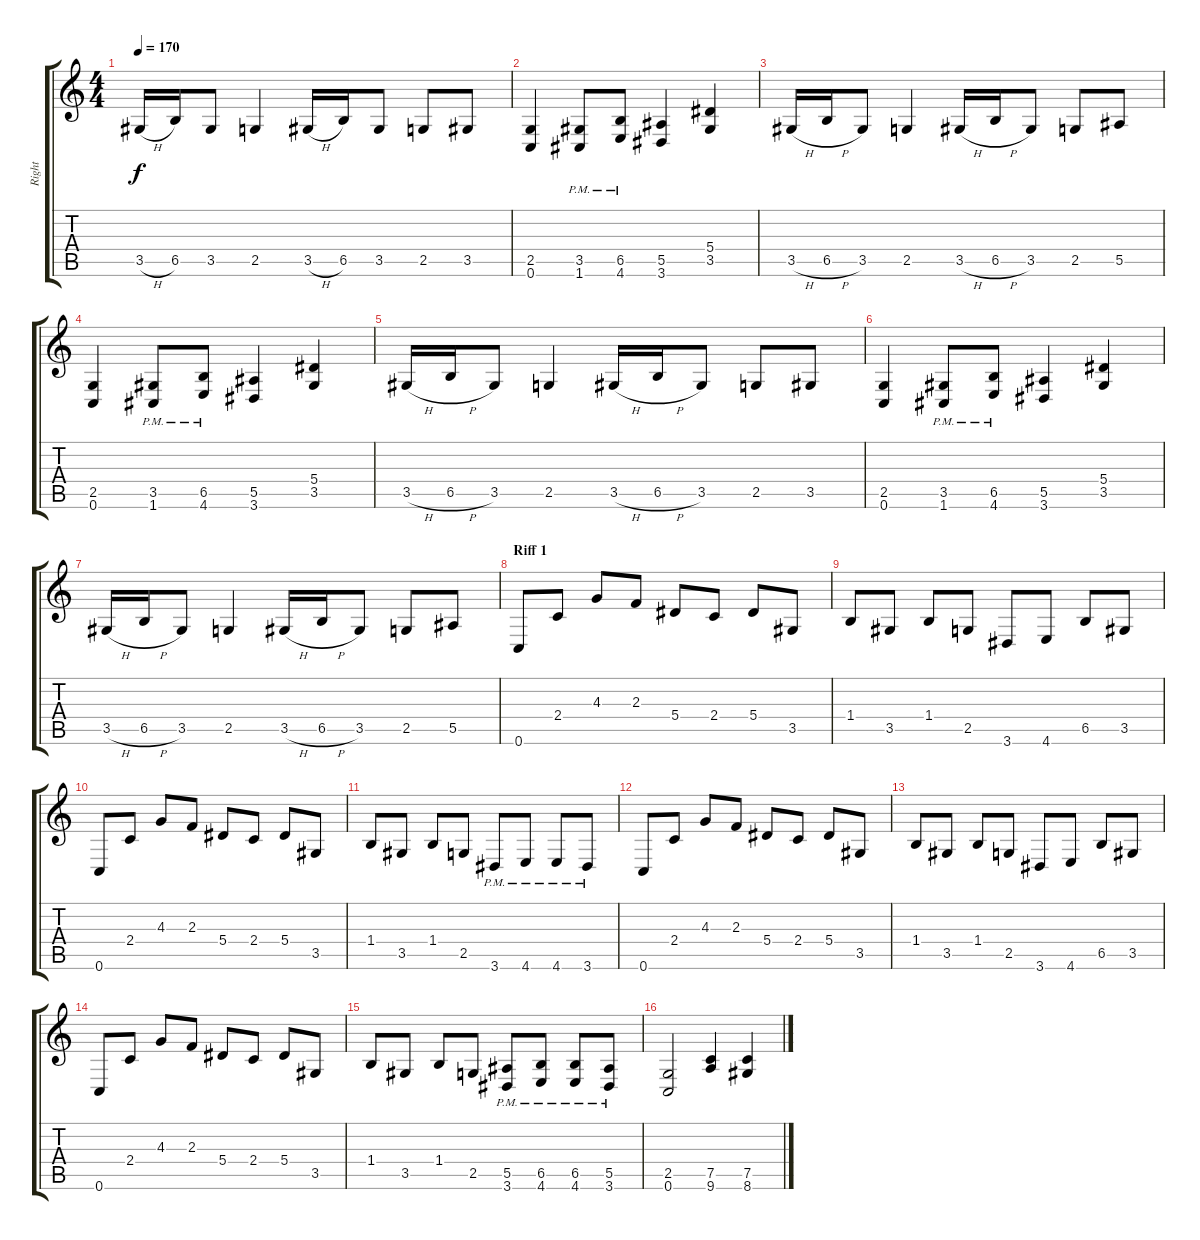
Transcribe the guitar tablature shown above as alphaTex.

\track ("Right" "Right") {instrument distortionguitar}
\staff {score tabs}
\tuning (C4 G3 Eb3 Bb2 F2 C2) {hide}
\ts (4 4)
\tempo 170
\clef g2
\ks c
3.5{h}.16{dy f} 6.5.16 3.5.8 2.5.4 3.5{h}.16 6.5.16 3.5.8 2.5.8 3.5.8 |
(2.5 0.6).4 (3.5{pm} 1.6{pm}).8 (6.5{pm} 4.6{pm}).8 (5.5 3.6).4 (5.4 3.5).4 |
3.5{h}.16 6.5{h}.16 3.5.8 2.5.4 3.5{h}.16 6.5{h}.16 3.5.8 2.5.8 5.5.8 |
(2.5 0.6).4 (3.5{pm} 1.6{pm}).8 (6.5{pm} 4.6{pm}).8 (5.5 3.6).4 (5.4 3.5).4 |
3.5{h}.16 6.5{h}.16 3.5.8 2.5.4 3.5{h}.16 6.5{h}.16 3.5.8 2.5.8 3.5.8 |
(2.5 0.6).4 (3.5{pm} 1.6{pm}).8 (6.5{pm} 4.6{pm}).8 (5.5 3.6).4 (5.4 3.5).4 |
3.5{h}.16 6.5{h}.16 3.5.8 2.5.4 3.5{h}.16 6.5{h}.16 3.5.8 2.5.8 5.5.8 |
\section ("" "Riff 1")
0.6.8 2.4.8 4.3.8 2.3.8 5.4.8 2.4.8 5.4.8 3.5.8 |
1.4.8 3.5.8 1.4.8 2.5.8 3.6.8 4.6.8 6.5.8 3.5.8 |
0.6.8 2.4.8 4.3.8 2.3.8 5.4.8 2.4.8 5.4.8 3.5.8 |
1.4.8 3.5.8 1.4.8 2.5.8 3.6{pm}.8 4.6{pm}.8 4.6{pm}.8 3.6{pm}.8 |
0.6.8 2.4.8 4.3.8 2.3.8 5.4.8 2.4.8 5.4.8 3.5.8 |
1.4.8 3.5.8 1.4.8 2.5.8 3.6.8 4.6.8 6.5.8 3.5.8 |
0.6.8 2.4.8 4.3.8 2.3.8 5.4.8 2.4.8 5.4.8 3.5.8 |
1.4.8 3.5.8 1.4.8 2.5.8 (5.5{pm} 3.6{pm}).8 (6.5{pm} 4.6{pm}).8 (6.5{pm} 4.6{pm}).8 (5.5{pm} 3.6{pm}).8 |
\section ("" "")
(2.5 0.6).2 (7.5 9.6).4 (7.5 8.6).4
